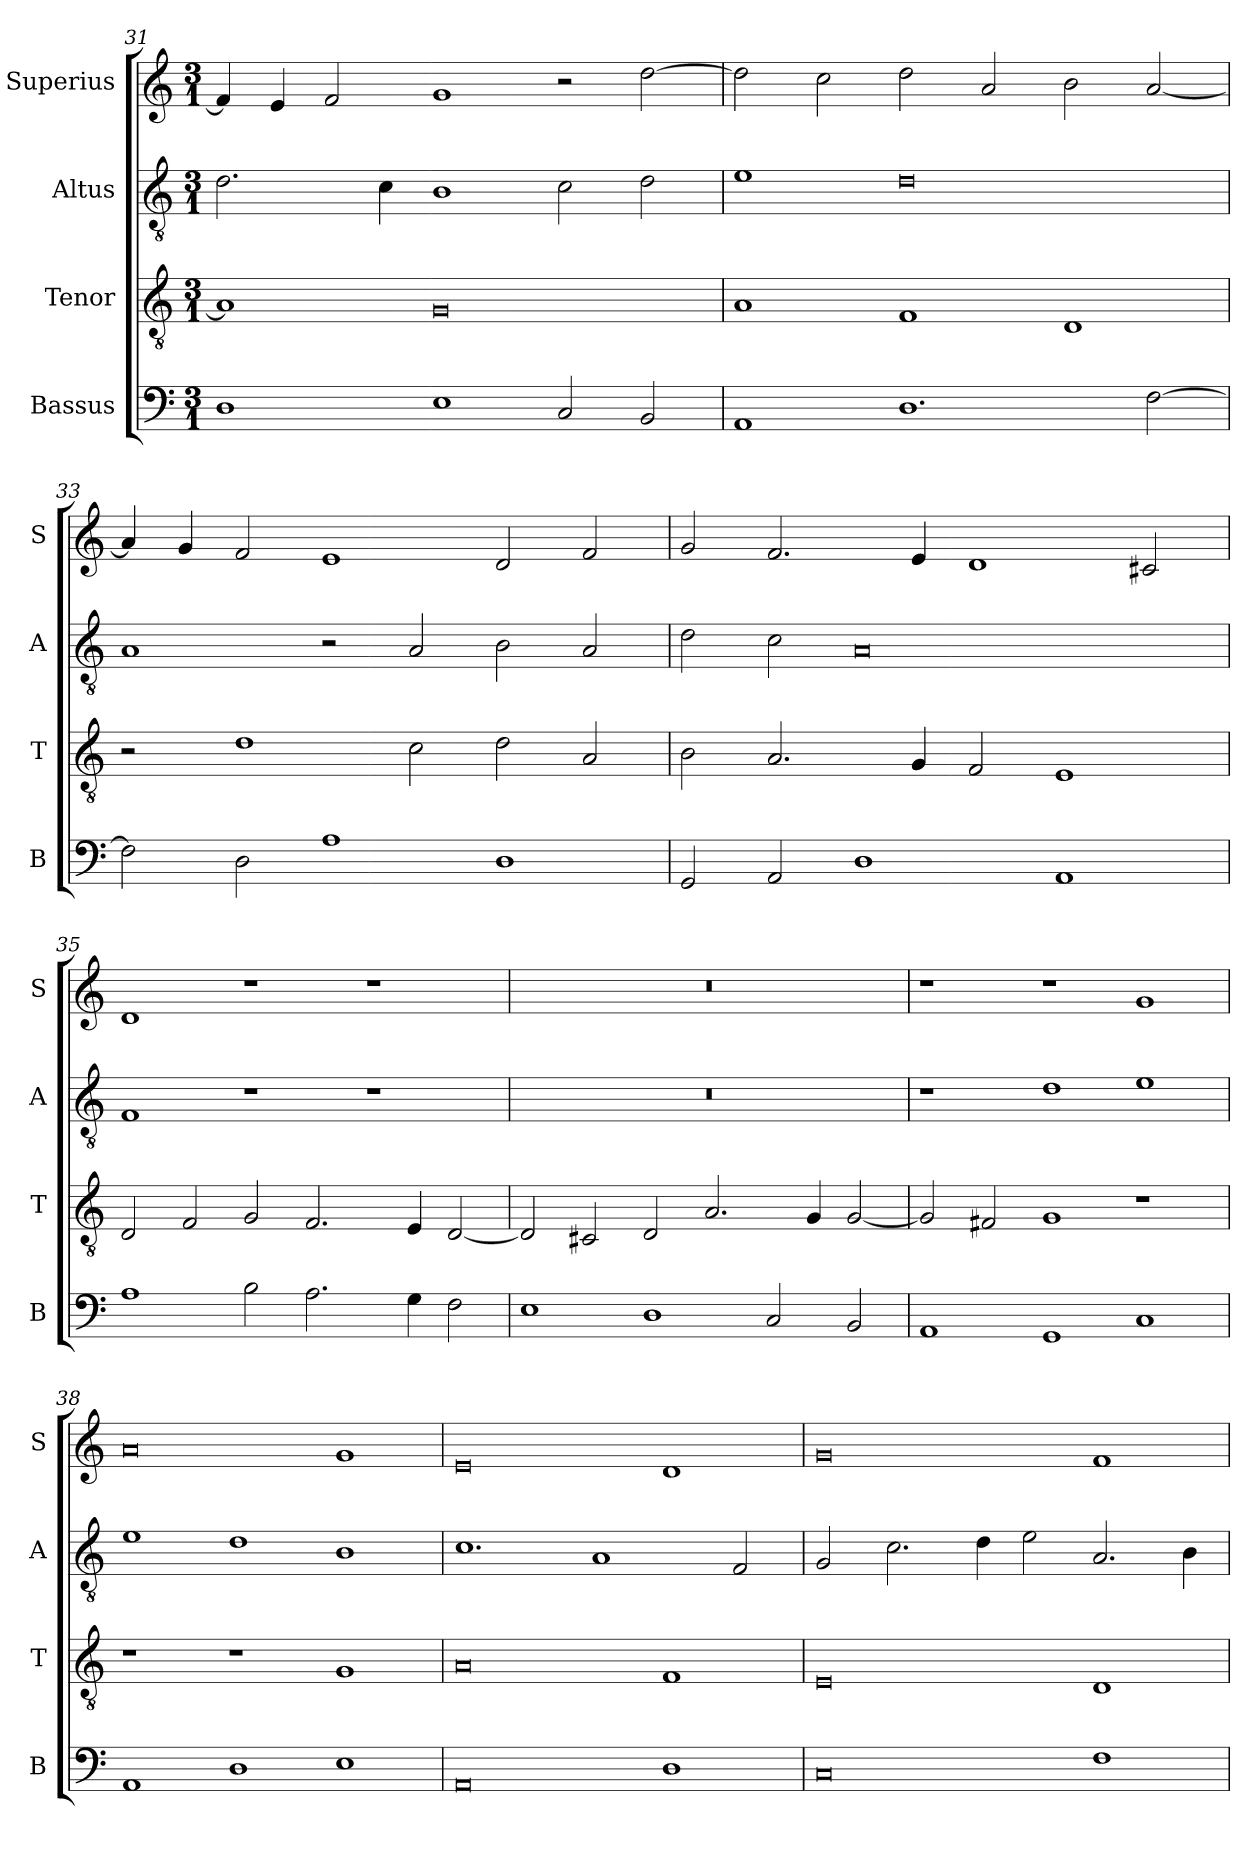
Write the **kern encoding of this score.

**kern	**kern	**kern	**kern
*part4	*part3	*part2	*part1
*staff4	*staff3	*staff2	*staff1
*I"Bassus	*I"Tenor	*I"Altus	*I"Superius
*I'B	*I'T	*I'A	*I'S
*clefF4	*clefGv2	*clefGv2	*clefG2
*k[]	*k[]	*k[]	*k[]
*M3/1	*M3/1	*M3/1	*M3/1
=31	=31	=31	=31
1D	1A]	2.d\	4f/]
.	.	.	4e/
.	.	.	2f/
.	.	4c\	.
1E	0G	1B	1g
2C/	.	2c\	2r
2BB/	.	2d\	[2dd\
=32	=32	=32	=32
1AA	1A	1e	2dd\]
.	.	.	2cc\
1.D	1F	0d	2dd\
.	.	.	2a/
.	1D	.	2b\
[2F\	.	.	[2a/
=33	=33	=33	=33
2F\]	2r	1A	4a/]
.	.	.	4g/
2D\	1d	.	2f/
1A	.	2r	1e
.	2c\	2A/	.
1D	2d\	2B\	2d/
.	2A/	2A/	2f/
=34	=34	=34	=34
2GG/	2B\	2d\	2g/
2AA/	2.A/	2c\	2.f/
1D	.	0A	.
.	4G/	.	4e/
.	2F/	.	1d
1AA	1E	.	.
.	.	.	2c#X/
=35	=35	=35	=35
1A	2D/	1F	1d
.	2F/	.	.
2B\	2G/	1r	1r
2.A\	2.F/	.	.
.	.	1r	1r
4G\	4E/	.	.
2F\	[2D/	.	.
=36	=36	=36	=36
1E	2D/]	0.r	0.r
.	2C#X/	.	.
1D	2D/	.	.
.	2.A/	.	.
2C/	.	.	.
.	4G/	.	.
2BB/	[2G/	.	.
=37	=37	=37	=37
1AA	2G/]	1r	1r
.	2F#X/	.	.
1GG	1G	1d	1r
1C	1r	1e	1g
=38	=38	=38	=38
1AA	1r	1e	0a
1D	1r	1d	.
1E	1G	1B	1g
=39	=39	=39	=39
0AA	0A	1.c	0e
.	.	1A	.
1D	1F	.	1d
.	.	2F/	.
=40	=40	=40	=40
0C	0E	2G/	0g
.	.	2.c\	.
.	.	4d\	.
.	.	2e\	.
1F	1D	2.A/	1f
.	.	4B\	.
=	=	=	=
*-	*-	*-	*-
